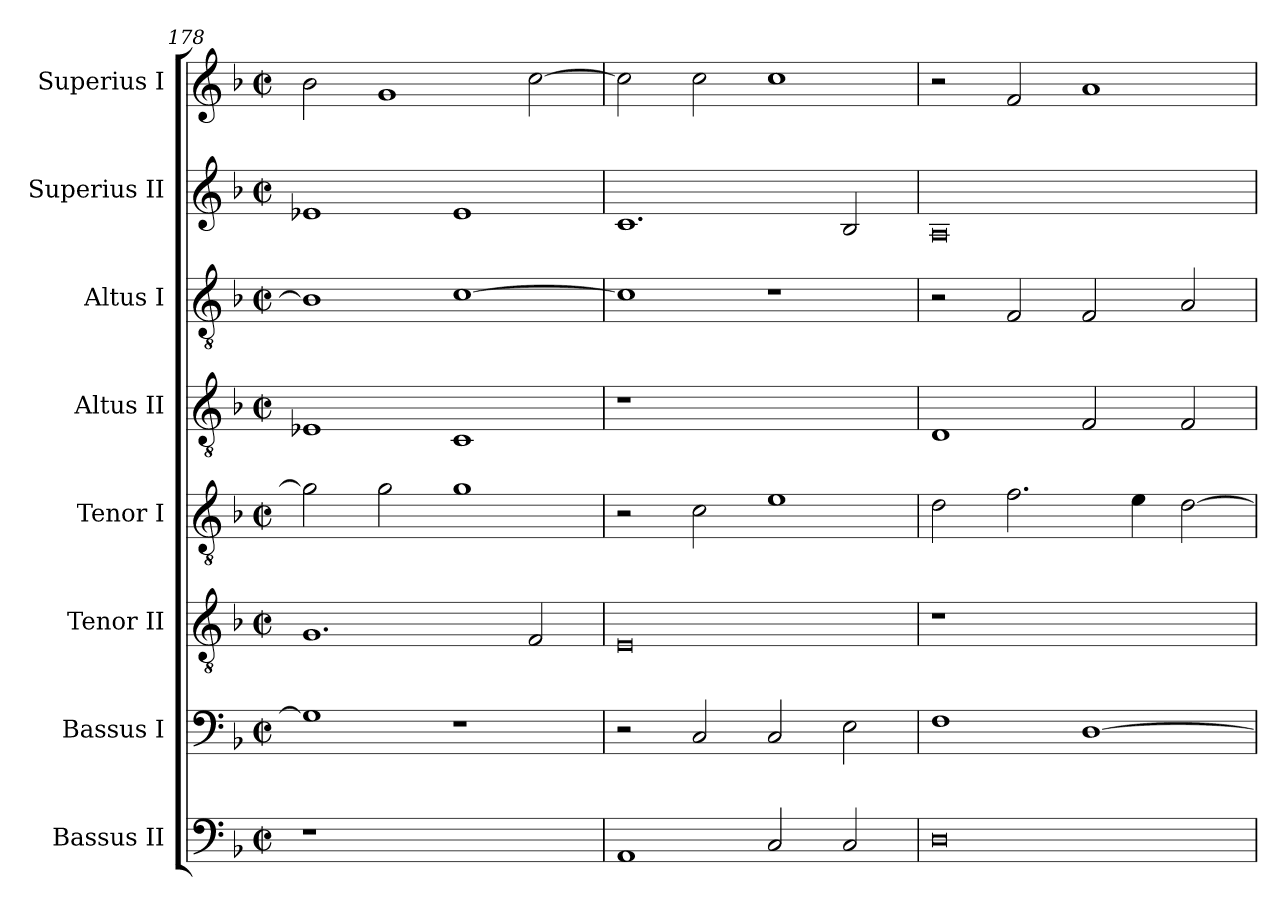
**kern	**kern	**kern	**kern	**kern	**kern	**kern	**kern
*part8	*part7	*part6	*part5	*part4	*part3	*part2	*part1
*staff8	*staff7	*staff6	*staff5	*staff4	*staff3	*staff2	*staff1
*I"Bassus II	*I"Bassus I	*I"Tenor II	*I"Tenor I	*I"Altus II	*I"Altus I	*I"Superius II	*I"Superius I
*I'B.s.	*	*	*	*I'A.s.	*	*I'S.s.	*I'S.p.
*clefF4	*clefF4	*clefGv2	*clefGv2	*clefGv2	*clefGv2	*clefG2	*clefG2
*	*	*ITrd7c12	*ITrd7c12	*ITrd7c12	*ITrd7c12	*	*
*k[b-]	*k[b-]	*k[b-]	*k[b-]	*k[b-]	*k[b-]	*k[b-]	*k[b-]
*F:	*F:	*F:	*F:	*F:	*F:	*F:	*F:
*M2/2	*M2/2	*M2/2	*M2/2	*M2/2	*M2/2	*M2/2	*M2/2
*met(c|)	*met(c|)	*met(c|)	*met(c|)	*met(c|)	*met(c|)	*met(c|)	*met(c|)
=178	=178	=178	=178	=178	=178	=178	=178
!LO:N:vis=1	!	!	!	!	!	!	!
1r	1Gi]	1.GGi	2Gi\]	1EE-Xi	1BB-i]	1e-Xi	2b-i\
.	.	.	2Gi\	.	.	.	1gi
1ryy	1r	.	1Gi	1CCi	[>1Ci	1e-i	.
.	.	2FFi/	.	.	.	.	[>2cci\
=179	=179	=179	=179	=179	=179	=179	=179
!	!	!	!	!LO:N:vis=1	!	!	!
1AAi	2r	0EEi	2r	1r	1Ci]	1.ci	2cci\]
.	2Ci/	.	2Ci\	.	.	.	2cci\
2Ci/	2Ci/	.	1Ei	1ryy	1r	.	1cci
2Ci/	2Ei\	.	.	.	.	2B-i/	.
=180	=180	=180	=180	=180	=180	=180	=180
!	!	!LO:N:vis=1	!	!	!	!	!
0Di	1Fi	1r	2Di\	1DDi	2r	0Ai	2r
.	.	.	2.Fi\	.	2FFi/	.	2fi/
.	[>1Di	1ryy	.	2FFi/	2FFi/	.	1ai
.	.	.	4Ei\	.	.	.	.
.	.	.	[>2Di\	2FFi/	2AAi/	.	.
=	=	=	=	=	=	=	=
*-	*-	*-	*-	*-	*-	*-	*-
